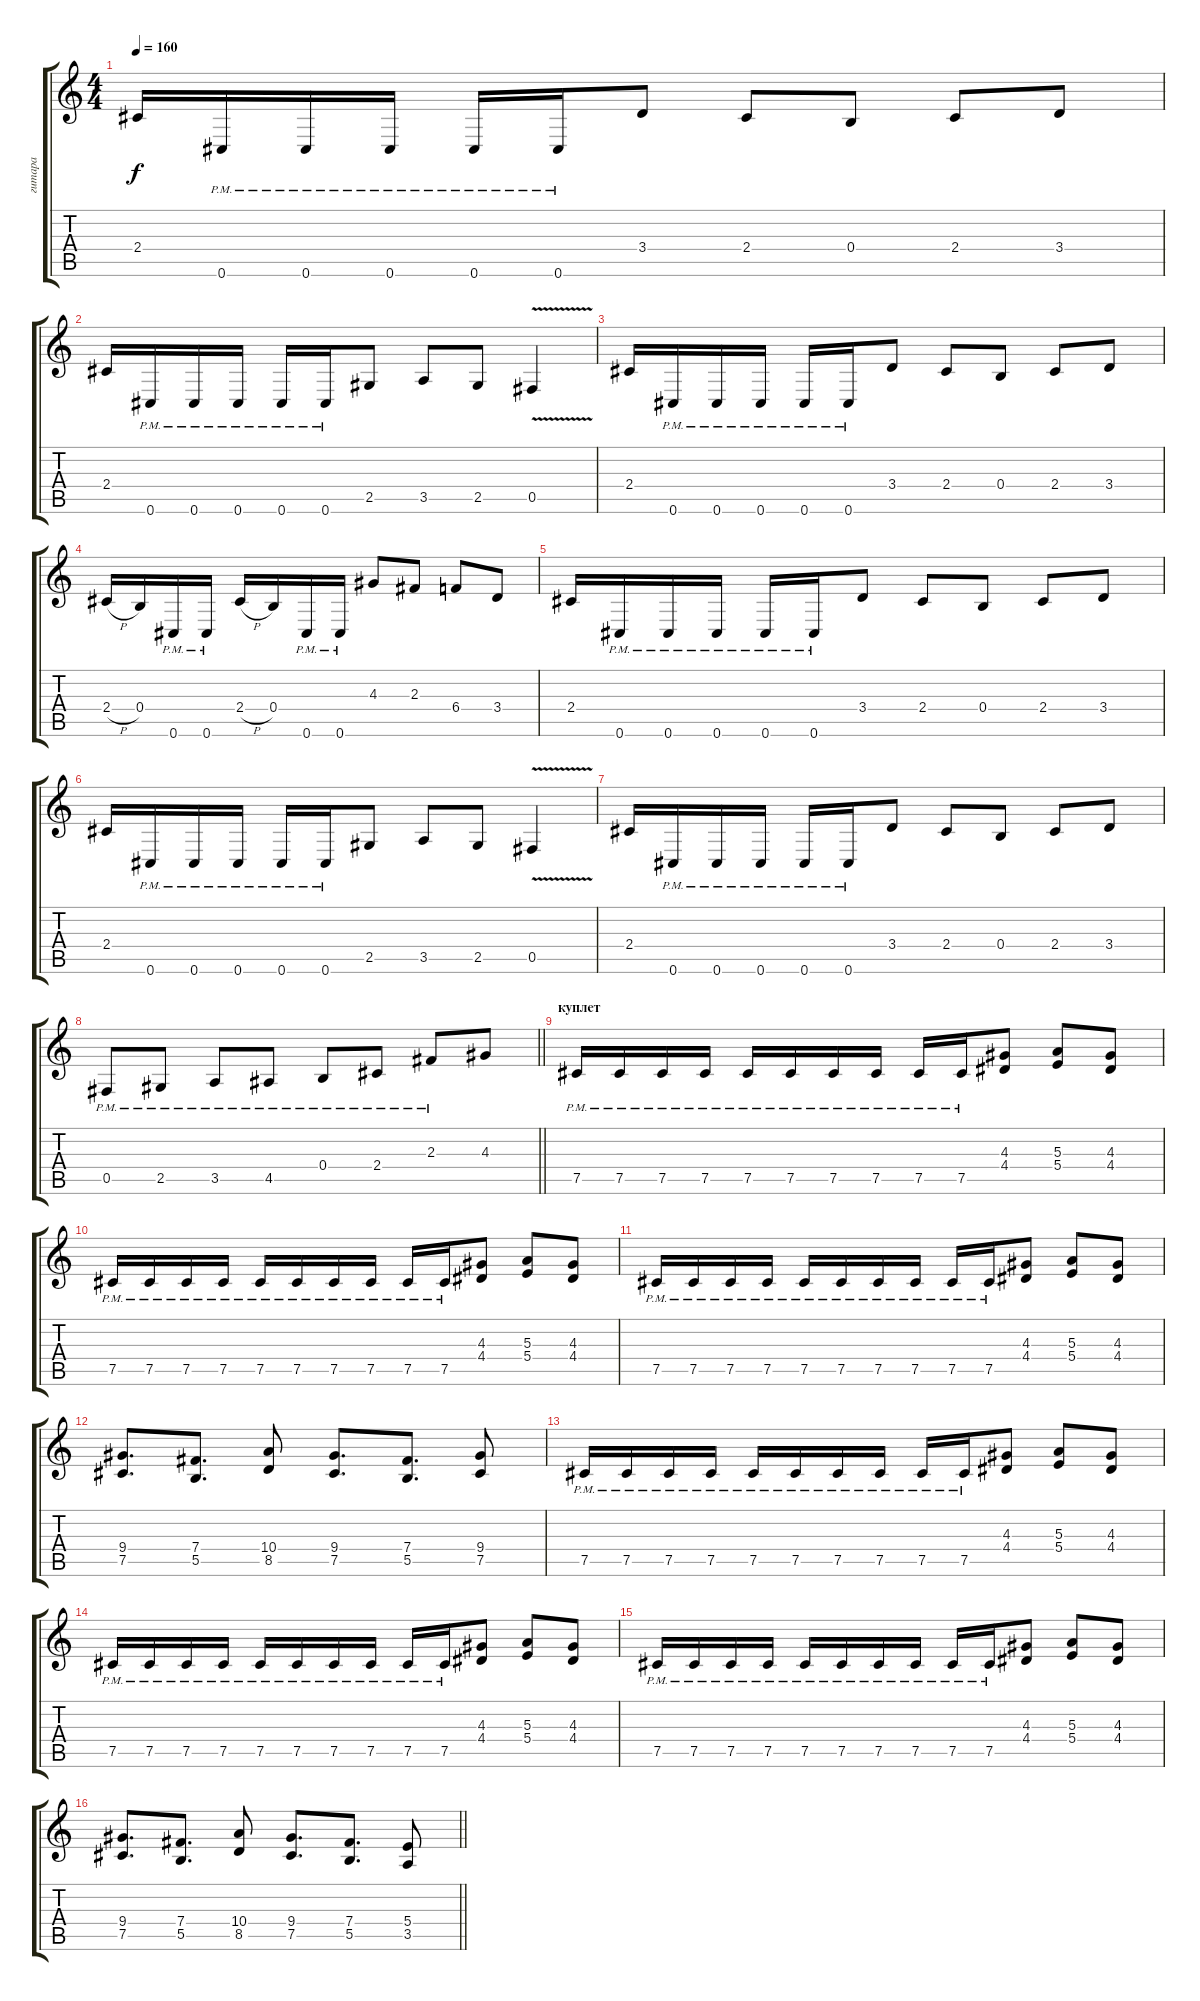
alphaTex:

\track ("гитара" "гитара") {instrument overdrivenguitar}
\staff {score tabs}
\tuning (Db4 Ab3 E3 B2 Gb2 Db2) {hide}
\ts (4 4)
\section ("" "")
\tempo 160
\clef g2
\ks c
2.4.16{dy f} 0.6{pm}.16 0.6{pm}.16 0.6{pm}.16 0.6{pm}.16 0.6{pm}.16 3.4.8 2.4.8 0.4.8 2.4.8 3.4.8 |
2.4.16 0.6{pm}.16 0.6{pm}.16 0.6{pm}.16 0.6{pm}.16 0.6{pm}.16 2.5.8 3.5.8 2.5.8 0.5{v}.4 |
2.4.16 0.6{pm}.16 0.6{pm}.16 0.6{pm}.16 0.6{pm}.16 0.6{pm}.16 3.4.8 2.4.8 0.4.8 2.4.8 3.4.8 |
2.4{h}.16 0.4.16 0.6{pm}.16 0.6{pm}.16 2.4{h}.16 0.4.16 0.6{pm}.16 0.6{pm}.16 4.3.8 2.3.8 6.4.8 3.4.8 |
2.4.16 0.6{pm}.16 0.6{pm}.16 0.6{pm}.16 0.6{pm}.16 0.6{pm}.16 3.4.8 2.4.8 0.4.8 2.4.8 3.4.8 |
2.4.16 0.6{pm}.16 0.6{pm}.16 0.6{pm}.16 0.6{pm}.16 0.6{pm}.16 2.5.8 3.5.8 2.5.8 0.5{v}.4 |
2.4.16 0.6{pm}.16 0.6{pm}.16 0.6{pm}.16 0.6{pm}.16 0.6{pm}.16 3.4.8 2.4.8 0.4.8 2.4.8 3.4.8 |
\barLineRight lightlight
0.5{pm}.8 2.5{pm}.8 3.5{pm}.8 4.5{pm}.8 0.4{pm}.8 2.4{pm}.8 2.3{pm}.8 4.3.8 |
\section ("" "куплет")
7.5{pm}.16 7.5{pm}.16 7.5{pm}.16 7.5{pm}.16 7.5{pm}.16 7.5{pm}.16 7.5{pm}.16 7.5{pm}.16 7.5{pm}.16 7.5{pm}.16 (4.3 4.4).8 (5.3 5.4).8 (4.3 4.4).8 |
7.5{pm}.16 7.5{pm}.16 7.5{pm}.16 7.5{pm}.16 7.5{pm}.16 7.5{pm}.16 7.5{pm}.16 7.5{pm}.16 7.5{pm}.16 7.5{pm}.16 (4.3 4.4).8 (5.3 5.4).8 (4.3 4.4).8 |
7.5{pm}.16 7.5{pm}.16 7.5{pm}.16 7.5{pm}.16 7.5{pm}.16 7.5{pm}.16 7.5{pm}.16 7.5{pm}.16 7.5{pm}.16 7.5{pm}.16 (4.3 4.4).8 (5.3 5.4).8 (4.3 4.4).8 |
(9.4 7.5).8{d} (7.4 5.5).8{d} (10.4 8.5).8 (9.4 7.5).8{d} (7.4 5.5).8{d} (9.4 7.5).8 |
7.5{pm}.16 7.5{pm}.16 7.5{pm}.16 7.5{pm}.16 7.5{pm}.16 7.5{pm}.16 7.5{pm}.16 7.5{pm}.16 7.5{pm}.16 7.5{pm}.16 (4.3 4.4).8 (5.3 5.4).8 (4.3 4.4).8 |
7.5{pm}.16 7.5{pm}.16 7.5{pm}.16 7.5{pm}.16 7.5{pm}.16 7.5{pm}.16 7.5{pm}.16 7.5{pm}.16 7.5{pm}.16 7.5{pm}.16 (4.3 4.4).8 (5.3 5.4).8 (4.3 4.4).8 |
7.5{pm}.16 7.5{pm}.16 7.5{pm}.16 7.5{pm}.16 7.5{pm}.16 7.5{pm}.16 7.5{pm}.16 7.5{pm}.16 7.5{pm}.16 7.5{pm}.16 (4.3 4.4).8 (5.3 5.4).8 (4.3 4.4).8 |
\barLineRight lightlight
(9.4 7.5).8{d} (7.4 5.5).8{d} (10.4 8.5).8 (9.4 7.5).8{d} (7.4 5.5).8{d} (5.4 3.5).8
